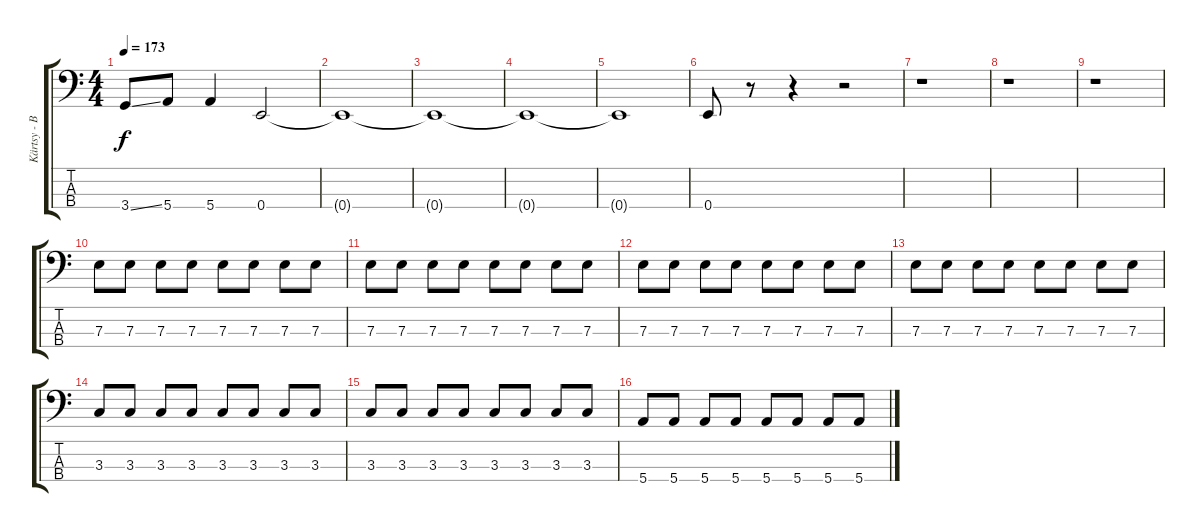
\track ("Kärtsy - Bass" "Kärtsy - B") {instrument electricbasspick}
\staff {score tabs}
\tuning (G2 D2 A1 E1) {hide}
\ts (4 4)
\tempo 173
\clef f4
\ks c
3.4{ss}.8{dy f} 5.4.8 5.4.4 0.4.2 |
0.4{t}.1 |
0.4{t}.1 |
0.4{t}.1 |
0.4{t}.1 |
0.4.8 r.8 r.4 r.2 |
r.1 |
r.1 |
r.1 |
7.3.8 7.3.8 7.3.8 7.3.8 7.3.8 7.3.8 7.3.8 7.3.8 |
7.3.8 7.3.8 7.3.8 7.3.8 7.3.8 7.3.8 7.3.8 7.3.8 |
7.3.8 7.3.8 7.3.8 7.3.8 7.3.8 7.3.8 7.3.8 7.3.8 |
7.3.8 7.3.8 7.3.8 7.3.8 7.3.8 7.3.8 7.3.8 7.3.8 |
3.3.8 3.3.8 3.3.8 3.3.8 3.3.8 3.3.8 3.3.8 3.3.8 |
3.3.8 3.3.8 3.3.8 3.3.8 3.3.8 3.3.8 3.3.8 3.3.8 |
5.4.8 5.4.8 5.4.8 5.4.8 5.4.8 5.4.8 5.4.8 5.4.8
